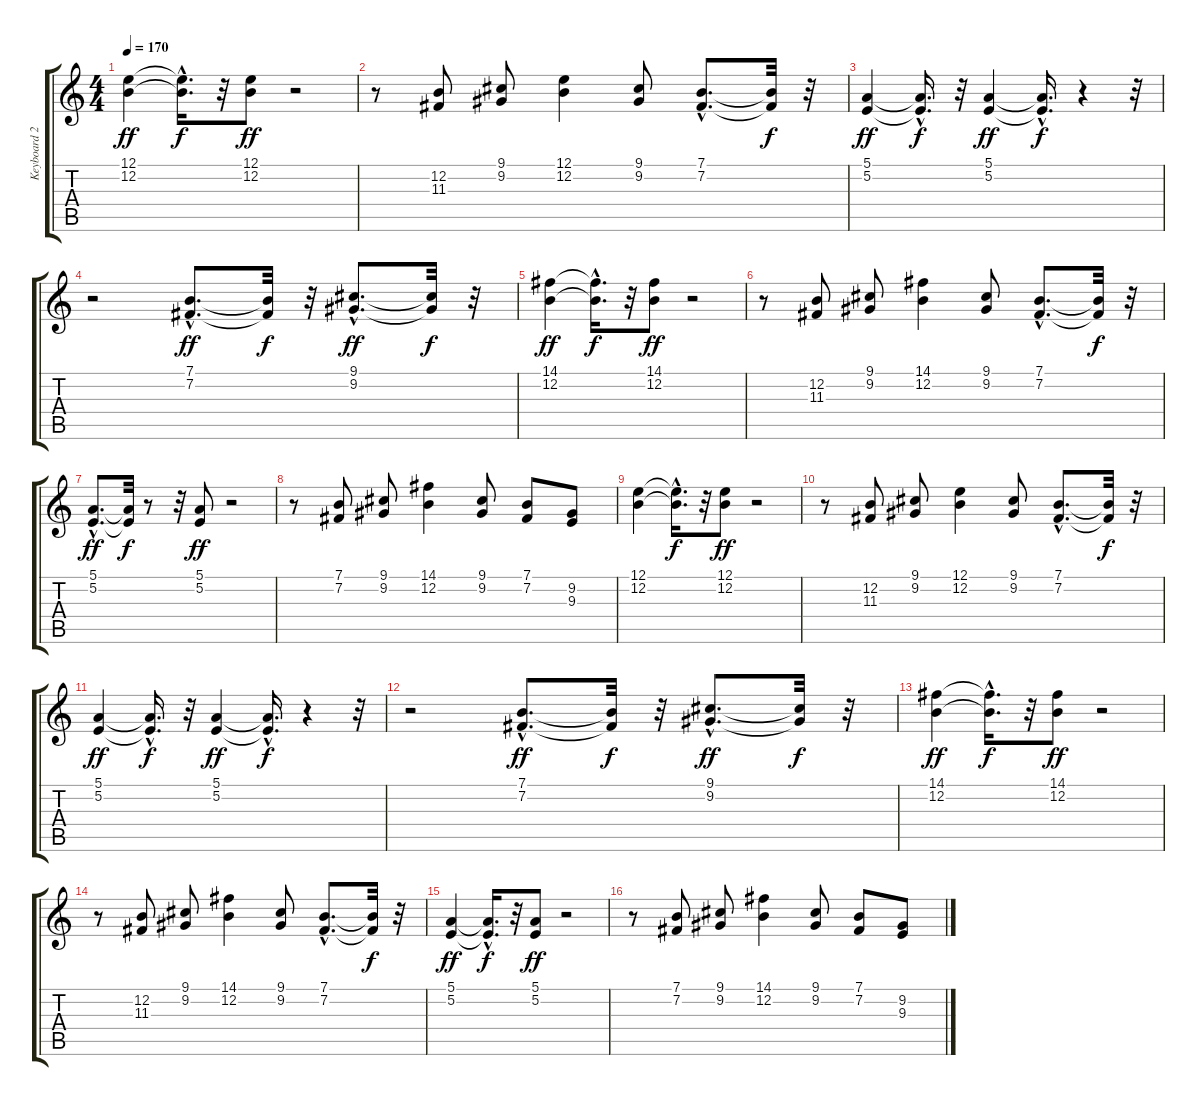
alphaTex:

\track ("Keyboard 2" "Keyboard 2") {instrument accordion}
\staff {score tabs}
\tuning (E4 B3 G3 D3 A2 E2) {hide}
\ts (4 4)
\tempo 170
\clef g2
\ks c
(12.1 12.2).4{dy ff} (12.1{hac t} 12.2{hac t}).16{d dy f} r.32 (12.1 12.2).8{dy ff} r.2 |
r.8 (12.2 11.3).8 (9.1 9.2).8 (12.1 12.2).4 (9.1 9.2).8 (7.1{hac} 7.2{hac}).8{d} (7.1{t} 7.2{t}).32{dy f} r.32 |
(5.1 5.2).4{dy ff} (5.1{hac t} 5.2{hac t}).16{d dy f} r.32 (5.1 5.2).4{dy ff} (5.1{hac t} 5.2{hac t}).16{d dy f} r.4 r.32 |
r.2 (7.1{hac} 7.2{hac}).8{d dy ff} (7.1{t} 7.2{t}).32{dy f} r.32 (9.1{hac} 9.2{hac}).8{d dy ff} (9.1{t} 9.2{t}).32{dy f} r.32 |
(14.1 12.2).4{dy ff} (14.1{hac t} 12.2{hac t}).16{d dy f} r.32 (14.1 12.2).8{dy ff} r.2 |
r.8 (12.2 11.3).8 (9.1 9.2).8 (14.1 12.2).4 (9.1 9.2).8 (7.1{hac} 7.2{hac}).8{d} (7.1{t} 7.2{t}).32{dy f} r.32 |
(5.1{hac} 5.2{hac}).8{d dy ff} (5.1{t} 5.2{t}).32{dy f} r.8 r.32 (5.1 5.2).8{dy ff} r.2 |
r.8 (7.1 7.2).8 (9.1 9.2).8 (14.1 12.2).4 (9.1 9.2).8 (7.1 7.2).8 (9.2 9.3).8 |
(12.1 12.2).4 (12.1{hac t} 12.2{hac t}).16{d dy f} r.32 (12.1 12.2).8{dy ff} r.2 |
r.8 (12.2 11.3).8 (9.1 9.2).8 (12.1 12.2).4 (9.1 9.2).8 (7.1{hac} 7.2{hac}).8{d} (7.1{t} 7.2{t}).32{dy f} r.32 |
(5.1 5.2).4{dy ff} (5.1{hac t} 5.2{hac t}).16{d dy f} r.32 (5.1 5.2).4{dy ff} (5.1{hac t} 5.2{hac t}).16{d dy f} r.4 r.32 |
r.2 (7.1{hac} 7.2{hac}).8{d dy ff} (7.1{t} 7.2{t}).32{dy f} r.32 (9.1{hac} 9.2{hac}).8{d dy ff} (9.1{t} 9.2{t}).32{dy f} r.32 |
(14.1 12.2).4{dy ff} (14.1{hac t} 12.2{hac t}).16{d dy f} r.32 (14.1 12.2).8{dy ff} r.2 |
r.8 (12.2 11.3).8 (9.1 9.2).8 (14.1 12.2).4 (9.1 9.2).8 (7.1{hac} 7.2{hac}).8{d} (7.1{t} 7.2{t}).32{dy f} r.32 |
(5.1 5.2).4{dy ff} (5.1{hac t} 5.2{hac t}).16{d dy f} r.32 (5.1 5.2).8{dy ff} r.2 |
r.8 (7.1 7.2).8 (9.1 9.2).8 (14.1 12.2).4 (9.1 9.2).8 (7.1 7.2).8 (9.2 9.3).8
